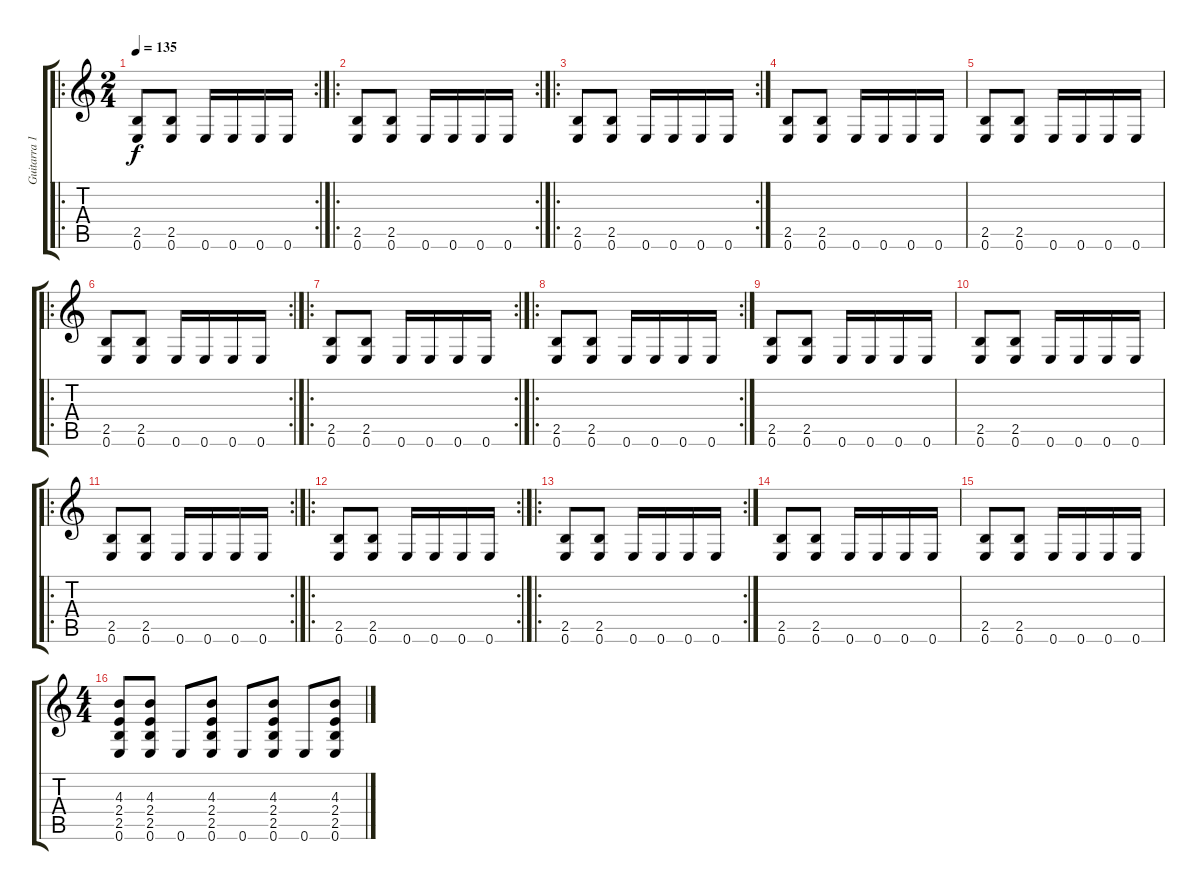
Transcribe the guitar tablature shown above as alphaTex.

\track ("Guitarra 1" "Guitarra 1") {instrument distortionguitar}
\staff {score tabs}
\tuning (E4 B3 G3 D3 A2 E2) {hide}
\ro
\rc 2
\ts (2 4)
\tempo 135
\clef g2
\ks c
(2.5 0.6).8{dy f} (2.5 0.6).8 0.6.16 0.6.16 0.6.16 0.6.16 |
\ro
\rc 2
(2.5 0.6).8 (2.5 0.6).8 0.6.16 0.6.16 0.6.16 0.6.16 |
\ro
\rc 2
(2.5 0.6).8 (2.5 0.6).8 0.6.16 0.6.16 0.6.16 0.6.16 |
(2.5 0.6).8 (2.5 0.6).8 0.6.16 0.6.16 0.6.16 0.6.16 |
(2.5 0.6).8 (2.5 0.6).8 0.6.16 0.6.16 0.6.16 0.6.16 |
\ro
\rc 2
(2.5 0.6).8 (2.5 0.6).8 0.6.16 0.6.16 0.6.16 0.6.16 |
\ro
\rc 2
(2.5 0.6).8 (2.5 0.6).8 0.6.16 0.6.16 0.6.16 0.6.16 |
\ro
\rc 2
(2.5 0.6).8 (2.5 0.6).8 0.6.16 0.6.16 0.6.16 0.6.16 |
(2.5 0.6).8 (2.5 0.6).8 0.6.16 0.6.16 0.6.16 0.6.16 |
(2.5 0.6).8 (2.5 0.6).8 0.6.16 0.6.16 0.6.16 0.6.16 |
\ro
\rc 2
(2.5 0.6).8 (2.5 0.6).8 0.6.16 0.6.16 0.6.16 0.6.16 |
\ro
\rc 2
(2.5 0.6).8 (2.5 0.6).8 0.6.16 0.6.16 0.6.16 0.6.16 |
\ro
\rc 2
(2.5 0.6).8 (2.5 0.6).8 0.6.16 0.6.16 0.6.16 0.6.16 |
(2.5 0.6).8 (2.5 0.6).8 0.6.16 0.6.16 0.6.16 0.6.16 |
(2.5 0.6).8 (2.5 0.6).8 0.6.16 0.6.16 0.6.16 0.6.16 |
\ts (4 4)
(4.3 2.4 2.5 0.6).8 (4.3 2.4 2.5 0.6).8 0.6.8 (4.3 2.4 2.5 0.6).8 0.6.8 (4.3 2.4 2.5 0.6).8 0.6.8 (4.3 2.4 2.5 0.6).8
